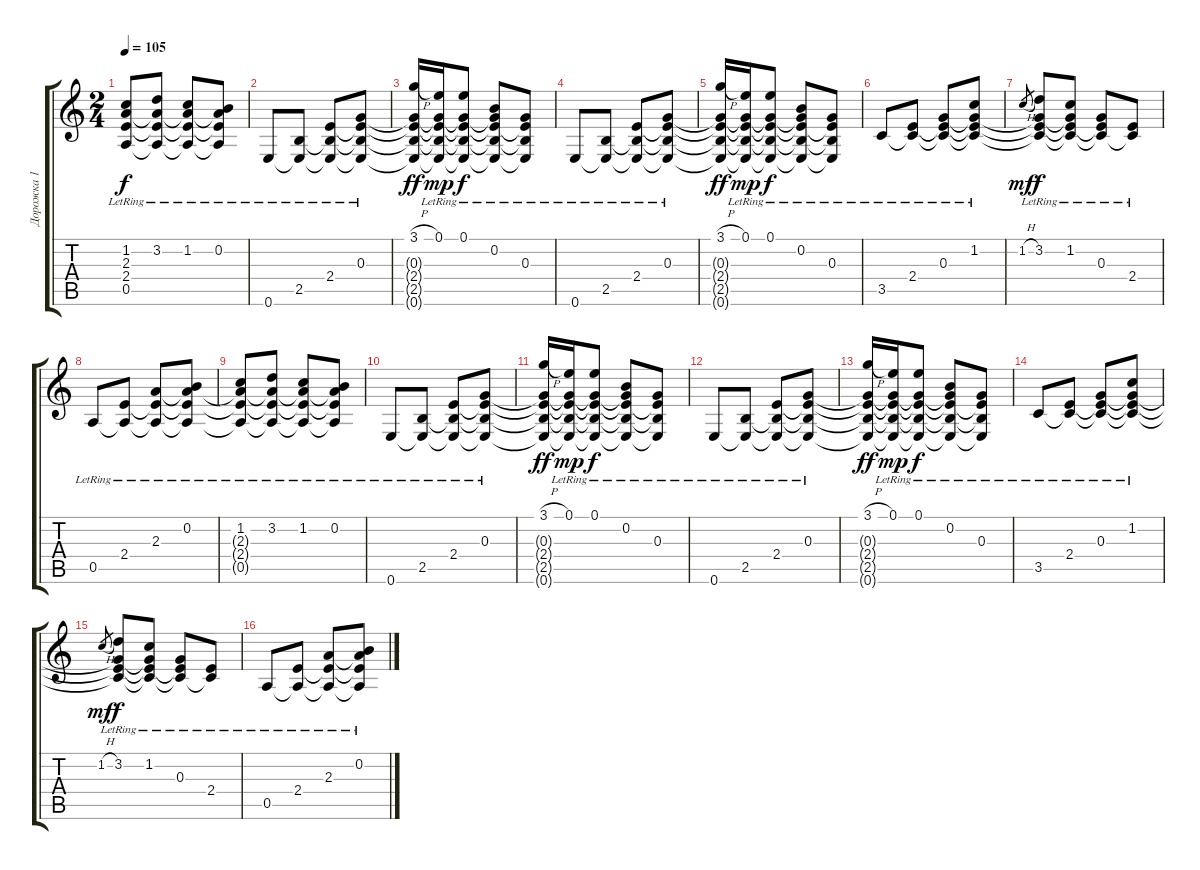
\track ("Дорожка 1" "Дорожка 1") {instrument distortionguitar}
\staff {score tabs}
\tuning (E4 B3 G3 D3 A2 E2) {hide}
\ts (2 4)
\tempo 105
\clef g2
\ks c
(1.2{lr} 2.3{t} 2.4{t} 0.5{t}).8{dy f} (3.2{lr} 2.3{t} 2.4{t} 0.5{t}).8 (1.2{lr} 2.3{t} 2.4{t} 0.5{t}).8 (0.2{lr} 2.3{t} 2.4{t} 0.5{t}).8 |
0.6{lr}.8 (2.5{lr} 0.6{t}).8 (2.4{lr} 2.5{t} 0.6{t}).8 (0.3{lr} 2.4{t} 2.5{t} 0.6{t}).8 |
(3.1{h} 0.3{t} 2.4{t} 2.5{t} 0.6{t}).16{dy ff} (0.1{lr} 0.3{t} 2.4{t} 2.5{t} 0.6{t}).16{dy mp} (0.1{lr} 0.3{t} 2.4{t} 2.5{t} 0.6{t}).8{dy f} (0.2{lr} 0.3{t} 2.4{t} 2.5{t} 0.6{t}).8 (0.3{lr} 2.4{t} 2.5{t} 0.6{t}).8 |
0.6{lr}.8{volume 13 instrument electricguitarclean} (2.5{lr} 0.6{t}).8 (2.4{lr} 2.5{t} 0.6{t}).8 (0.3{lr} 2.4{t} 2.5{t} 0.6{t}).8 |
(3.1{h} 0.3{t} 2.4{t} 2.5{t} 0.6{t}).16{dy ff} (0.1{lr} 0.3{t} 2.4{t} 2.5{t} 0.6{t}).16{dy mp} (0.1{lr} 0.3{t} 2.4{t} 2.5{t} 0.6{t}).8{dy f} (0.2{lr} 0.3{t} 2.4{t} 2.5{t} 0.6{t}).8 (0.3{lr} 2.4{t} 2.5{t} 0.6{t}).8 |
3.5{lr}.8 (2.4{lr} 3.5{t}).8 (0.3{lr} 2.4{t} 3.5{t}).8 (1.2{lr} 0.3{t} 2.4{t} 3.5{t}).8 |
1.2{h}.8{gr dy mf} (3.2{lr} 0.3{t} 2.4{t} 3.5{t}).8{dy f} (1.2{lr} 0.3{t} 2.4{t} 3.5{t}).8 (0.3{lr} 2.4{t} 3.5{t}).8 (2.4{lr} 3.5{t}).8 |
0.5{lr}.8 (2.4{lr} 0.5{t}).8 (2.3{lr} 2.4{t} 0.5{t}).8 (0.2{lr} 2.3{t} 2.4{t} 0.5{t}).8 |
(1.2{lr} 2.3{t} 2.4{t} 0.5{t}).8 (3.2{lr} 2.3{t} 2.4{t} 0.5{t}).8 (1.2{lr} 2.3{t} 2.4{t} 0.5{t}).8 (0.2{lr} 2.3{t} 2.4{t} 0.5{t}).8 |
0.6{lr}.8 (2.5{lr} 0.6{t}).8 (2.4{lr} 2.5{t} 0.6{t}).8 (0.3{lr} 2.4{t} 2.5{t} 0.6{t}).8 |
(3.1{h} 0.3{t} 2.4{t} 2.5{t} 0.6{t}).16{dy ff} (0.1{lr} 0.3{t} 2.4{t} 2.5{t} 0.6{t}).16{dy mp} (0.1{lr} 0.3{t} 2.4{t} 2.5{t} 0.6{t}).8{dy f} (0.2{lr} 0.3{t} 2.4{t} 2.5{t} 0.6{t}).8 (0.3{lr} 2.4{t} 2.5{t} 0.6{t}).8 |
0.6{lr}.8 (2.5{lr} 0.6{t}).8 (2.4{lr} 2.5{t} 0.6{t}).8 (0.3{lr} 2.4{t} 2.5{t} 0.6{t}).8 |
(3.1{h} 0.3{t} 2.4{t} 2.5{t} 0.6{t}).16{dy ff} (0.1{lr} 0.3{t} 2.4{t} 2.5{t} 0.6{t}).16{dy mp} (0.1{lr} 0.3{t} 2.4{t} 2.5{t} 0.6{t}).8{dy f} (0.2{lr} 0.3{t} 2.4{t} 2.5{t} 0.6{t}).8 (0.3{lr} 2.4{t} 2.5{t} 0.6{t}).8 |
3.5{lr}.8 (2.4{lr} 3.5{t}).8 (0.3{lr} 2.4{t} 3.5{t}).8 (1.2{lr} 0.3{t} 2.4{t} 3.5{t}).8 |
1.2{h}.8{gr dy mf} (3.2{lr} 0.3{t} 2.4{t} 3.5{t}).8{dy f} (1.2{lr} 0.3{t} 2.4{t} 3.5{t}).8 (0.3{lr} 2.4{t} 3.5{t}).8 (2.4{lr} 3.5{t}).8 |
0.5{lr}.8 (2.4{lr} 0.5{t}).8 (2.3{lr} 2.4{t} 0.5{t}).8 (0.2{lr} 2.3{t} 2.4{t} 0.5{t}).8
